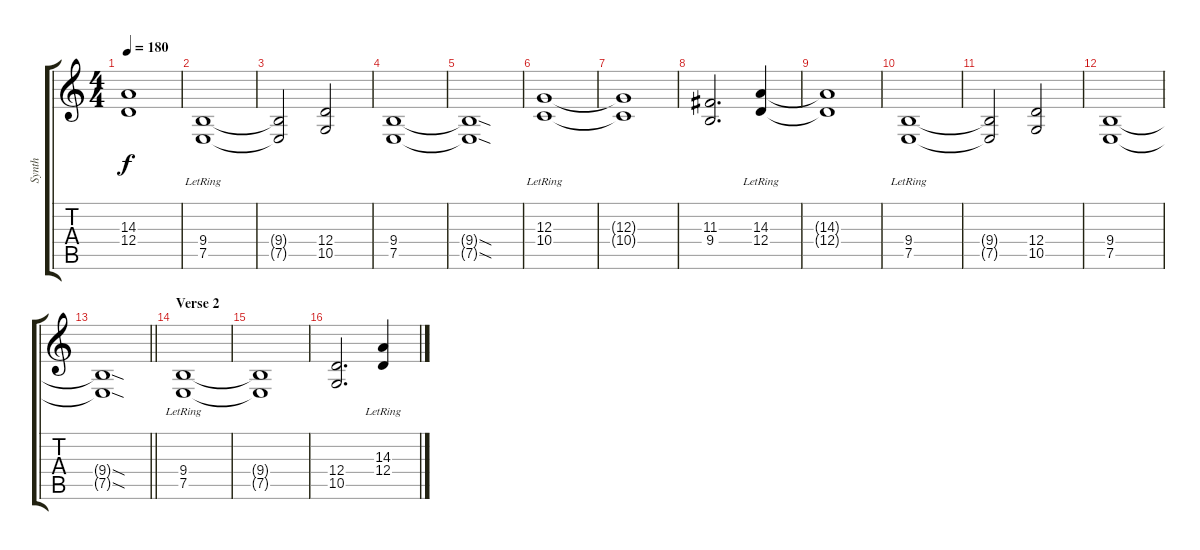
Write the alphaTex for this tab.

\track ("Synth" "Synth") {instrument stringensemble1}
\staff {score tabs}
\tuning (E4 B3 G3 D3 A2 E2) {hide}
\ts (4 4)
\tempo 180
\clef g2
\ks c
(14.3{t} 12.4{t}).1{dy f} |
(9.4{lr} 7.5{lr}).1 |
(9.4{t} 7.5{t}).2 (12.4 10.5).2 |
(9.4 7.5).1 |
(9.4{sod t} 7.5{sod t}).1 |
(12.3{lr} 10.4{lr}).1 |
(12.3{t} 10.4{t}).1 |
(11.3 9.4).2{d} (14.3{lr} 12.4{lr}).4 |
(14.3{t} 12.4{t}).1 |
(9.4{lr} 7.5{lr}).1 |
(9.4{t} 7.5{t}).2 (12.4 10.5).2 |
(9.4 7.5).1 |
\barLineRight lightlight
(9.4{sod t} 7.5{sod t}).1 |
\section ("" "Verse 2")
(9.4{lr} 7.5{lr}).1 |
(9.4{t} 7.5{t}).1 |
(12.4 10.5).2{d} (14.3{lr} 12.4{lr}).4
